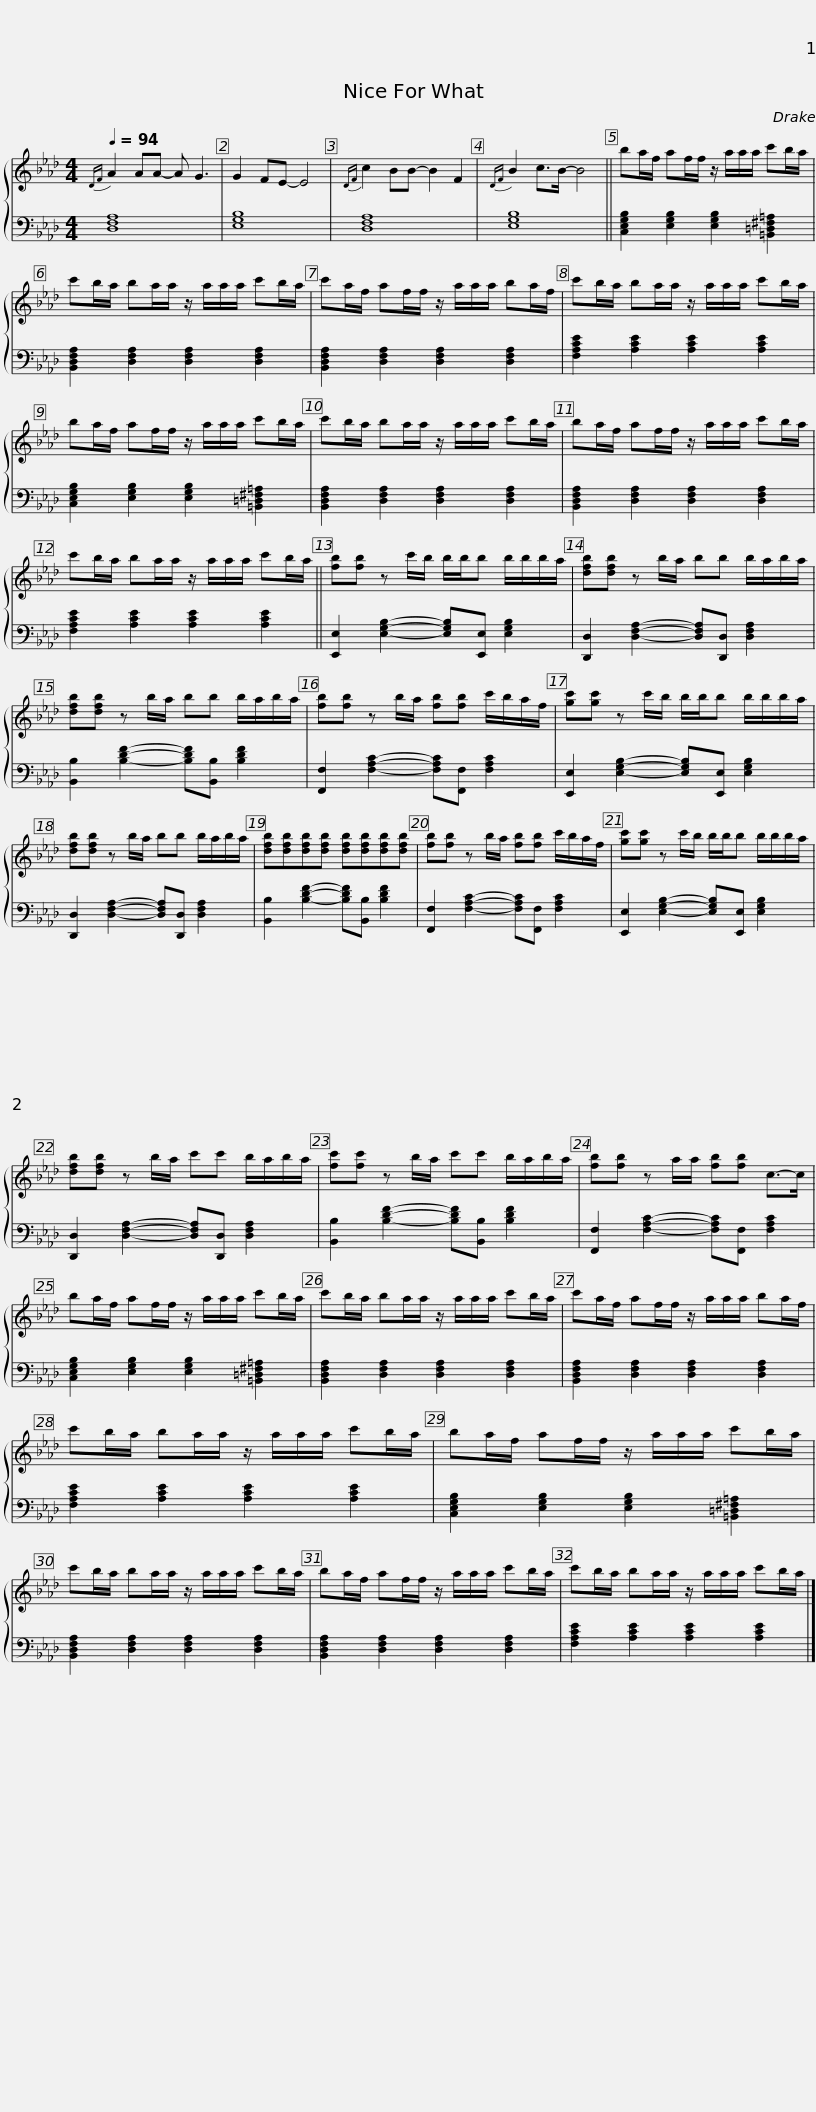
X:1
%%score { 1 | 2 }
L:1/8
Q:1/4=94
M:4/4
I:linebreak $
K:Ab
V:1 treble
V:2 bass
V:1
{DF} A2 AA- A G3 | G2 FE- E4 |{DF} c2 BB- B2 F2 |{DF} B2 c>B- B4 || ba/f/ af/f/ z/ a/a/a/ c'b/a/ |$ %5
 c'b/a/ ba/a/ z/ a/a/a/ c'b/a/ | c'a/f/ af/f/ z/ a/a/a/ ba/f/ |$ c'b/a/ ba/a/ z/ a/a/a/ c'b/a/ | ba/f/ af/f/ z/ a/a/a/ c'b/a/ |$ c'b/a/ ba/a/ z/ a/a/a/ c'b/a/ | %10
 ba/f/ af/f/ z/ a/a/a/ c'b/a/ |$ c'b/a/ ba/a/ z/ a/a/a/ c'b/a/ || [fb][fb] z c'/b/ b/b/b b/b/b/a/ |$ [dfb][dfb] z b/a/ bb b/a/b/a/ | [dfb][dfb] z b/a/ bb b/a/b/a/ | %15
 [fb][fb] z b/a/ [fb][fb] c'/b/a/f/ |$ [gc'][gc'] z c'/b/ b/b/b b/b/b/a/ | [dfb][dfb] z b/a/ bb b/a/b/a/ | [dfb][dfb][dfb][dfb] [dfb][dfb][dfb][dfb] |$ [fb][fb] z b/a/ [fb][fb] c'/b/a/f/ | %20
 [gc'][gc'] z c'/b/ b/b/b b/b/b/a/ | [dfb][dfb] z b/a/ c'c' b/a/b/a/ |$ [fc'][fc'] z b/a/ c'c' b/a/b/a/ | [fb][fb] z a/a/ [fb][fb] c->c | ba/f/ af/f/ z/ a/a/a/ c'b/a/ |$ %25
 c'b/a/ ba/a/ z/ a/a/a/ c'b/a/ | c'a/f/ af/f/ z/ a/a/a/ ba/f/ |$ c'b/a/ ba/a/ z/ a/a/a/ c'b/a/ | ba/f/ af/f/ z/ a/a/a/ c'b/a/ |$ c'b/a/ ba/a/ z/ a/a/a/ c'b/a/ | %30
 ba/f/ af/f/ z/ a/a/a/ c'b/a/ |$ c'b/a/ ba/a/ z/ a/a/a/ c'b/a/ |] %32
V:2
 [D,F,A,]8 | [E,G,B,]8 | [D,F,A,]8 | [E,G,B,]8 || [C,E,G,B,]2 [E,G,B,]2 [E,G,B,]2 [=B,,=D,^F,=A,]2 |$ %5
 [B,,D,F,A,]2 [D,F,A,]2 [D,F,A,]2 [D,F,A,]2 | [B,,D,F,A,]2 [D,F,A,]2 [D,F,A,]2 [D,F,A,]2 |$ [F,A,CE]2 [A,CE]2 [A,CE]2 [A,CE]2 | [C,E,G,B,]2 [E,G,B,]2 [E,G,B,]2 [=B,,=D,^F,=A,]2 |$ [B,,D,F,A,]2 [D,F,A,]2 [D,F,A,]2 [D,F,A,]2 | %10
 [B,,D,F,A,]2 [D,F,A,]2 [D,F,A,]2 [D,F,A,]2 |$ [F,A,CE]2 [A,CE]2 [A,CE]2 [A,CE]2 || [E,,E,]2 [E,G,B,]2- [E,G,B,][E,,E,] [E,G,B,]2 |$ [D,,D,]2 [D,F,A,]2- [D,F,A,][D,,D,] [D,F,A,]2 | [B,,B,]2 [B,DF]2- [B,DF][B,,B,] [B,DF]2 | %15
 [F,,F,]2 [F,A,C]2- [F,A,C][F,,F,] [F,A,C]2 |$ [E,,E,]2 [E,G,B,]2- [E,G,B,][E,,E,] [E,G,B,]2 | [D,,D,]2 [D,F,A,]2- [D,F,A,][D,,D,] [D,F,A,]2 | [B,,B,]2 [B,DF]2- [B,DF][B,,B,] [B,DF]2 |$ [F,,F,]2 [F,A,C]2- [F,A,C][F,,F,] [F,A,C]2 | %20
 [E,,E,]2 [E,G,B,]2- [E,G,B,][E,,E,] [E,G,B,]2 | [D,,D,]2 [D,F,A,]2- [D,F,A,][D,,D,] [D,F,A,]2 |$ [B,,B,]2 [B,DF]2- [B,DF][B,,B,] [B,DF]2 | [F,,F,]2 [F,A,C]2- [F,A,C][F,,F,] [F,A,C]2 | [C,E,G,B,]2 [E,G,B,]2 [E,G,B,]2 [=B,,=D,^F,=A,]2 |$ %25
 [B,,D,F,A,]2 [D,F,A,]2 [D,F,A,]2 [D,F,A,]2 | [B,,D,F,A,]2 [D,F,A,]2 [D,F,A,]2 [D,F,A,]2 |$ [F,A,CE]2 [A,CE]2 [A,CE]2 [A,CE]2 | [C,E,G,B,]2 [E,G,B,]2 [E,G,B,]2 [=B,,=D,^F,=A,]2 |$ [B,,D,F,A,]2 [D,F,A,]2 [D,F,A,]2 [D,F,A,]2 | %30
 [B,,D,F,A,]2 [D,F,A,]2 [D,F,A,]2 [D,F,A,]2 |$ [F,A,CE]2 [A,CE]2 [A,CE]2 [A,CE]2 |] %32
